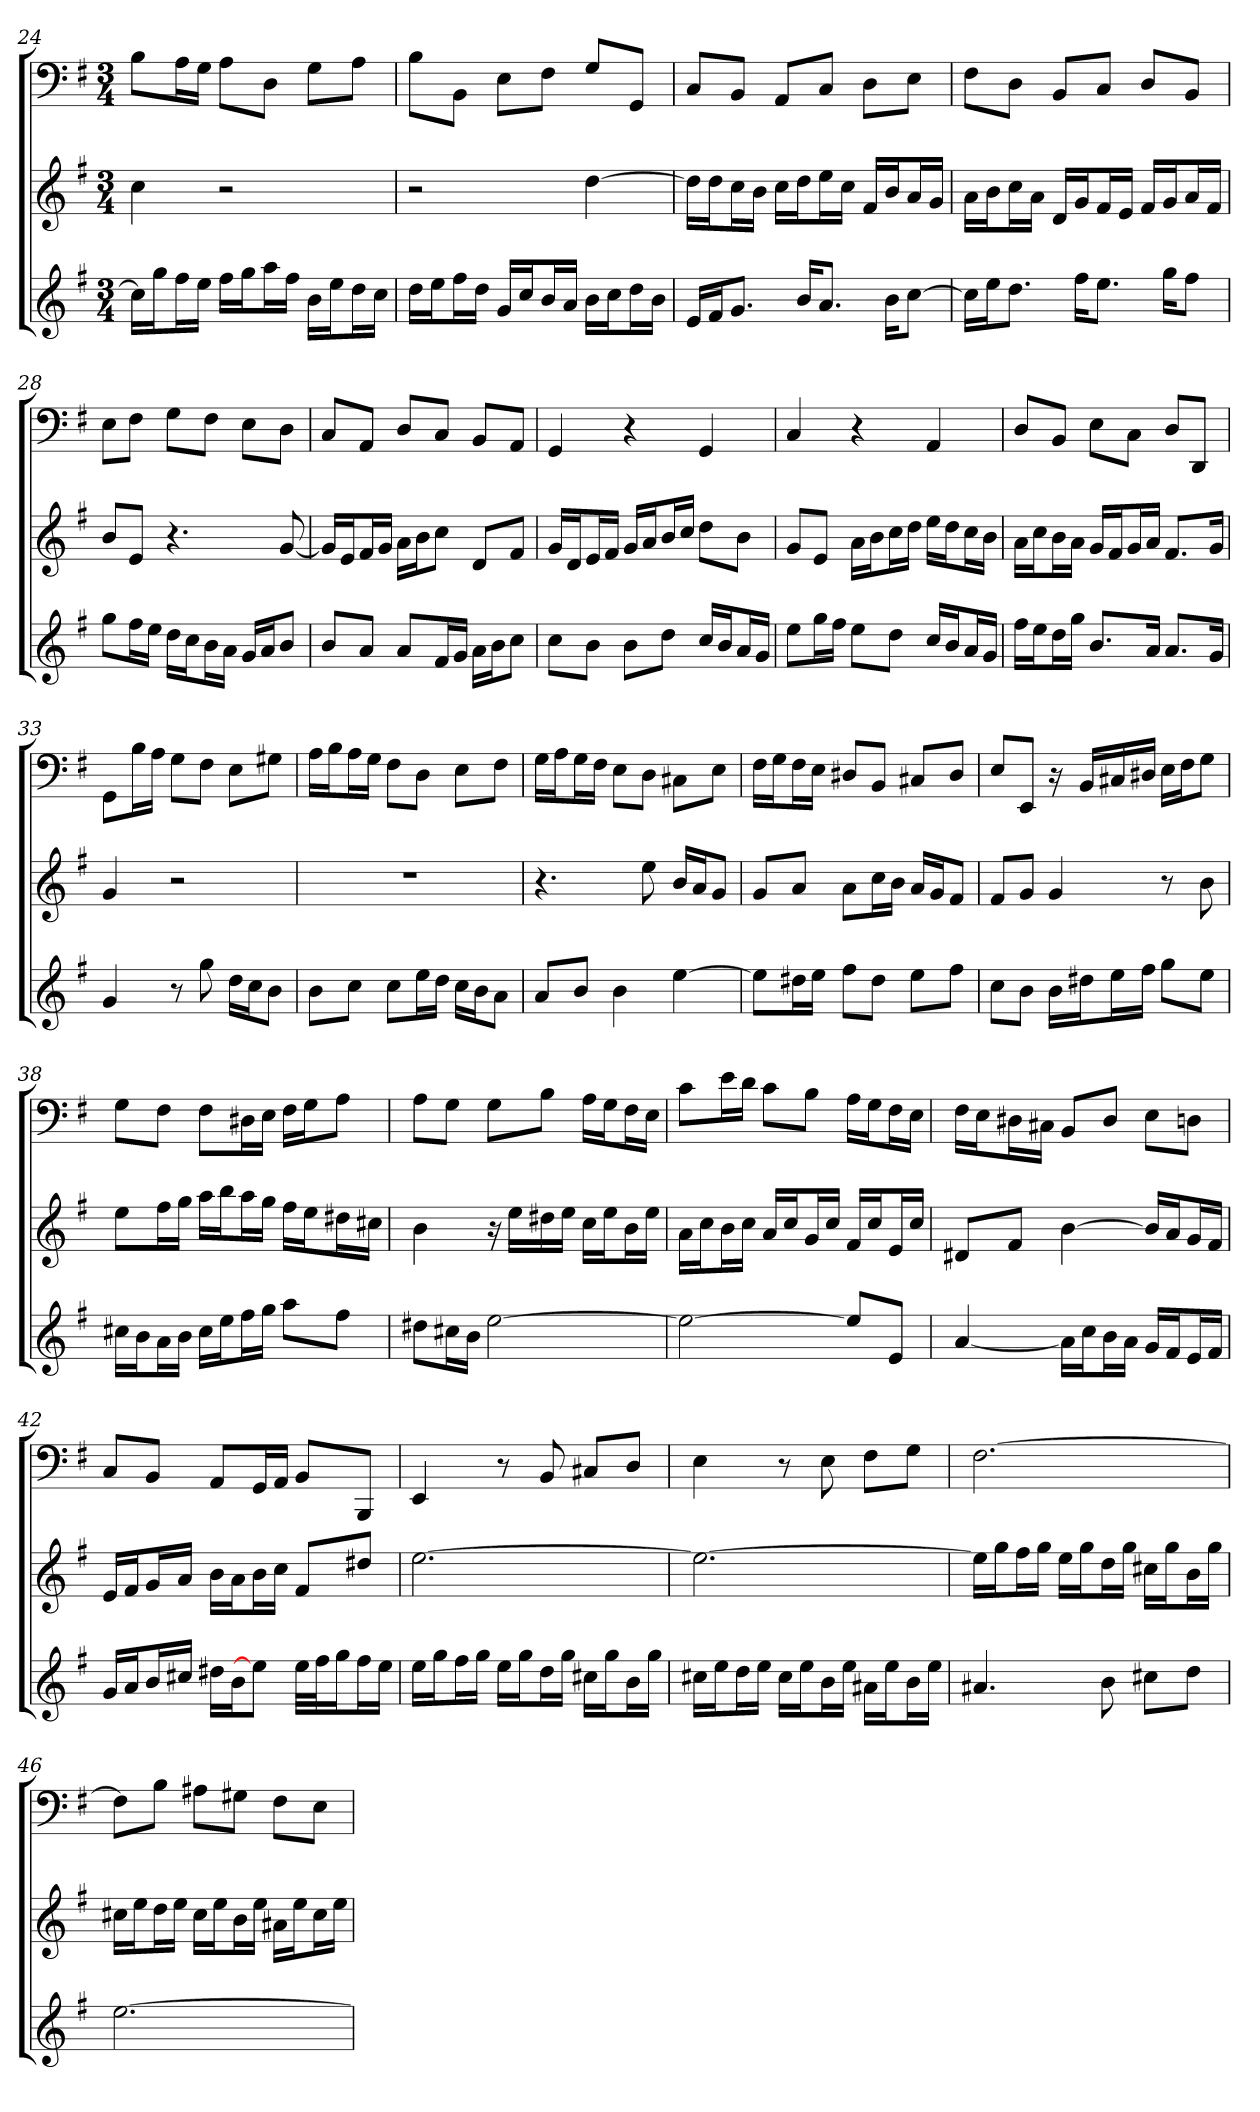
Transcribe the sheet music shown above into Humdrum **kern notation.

**kern	**kern	**kern
*part3	*part2	*part1
*staff3	*staff2	*staff1
*k[f#]	*k[f#]	*k[f#]
*G:	*G:	*G:
*M3/4	*M3/4	*M3/4
=24	=24	=24
16ccLL]	4cc	8BL
16ggJ	.	.
16ff#L	.	16AL
16eeJJ	.	16GJJ
16ff#LL	2r	8AL
16ggJ	.	.
16aaL	.	8DJ
16ff#JJ	.	.
16bLL	.	8GL
16eeJ	.	.
16ddL	.	8AJ
16ccJJ	.	.
=25	=25	=25
16ddLL	2r	8BL
16eeJ	.	.
16ff#L	.	8BBJ
16ddJJ	.	.
16gLL	.	8EL
16ccJ	.	.
16bL	.	8F#J
16aJJ	.	.
16bLL	[4dd	8GL
16ccJ	.	.
16ddL	.	8GGJ
16bJJ	.	.
=26	=26	=26
16eLL	16ddLL]	8CL
16f#J	16ddJ	.
8.gJ	16ccL	8BBJ
.	16bJJ	.
.	16ccLL	8AAL
16bKL	16ddJ	.
8.aJ	16eeL	8CJ
.	16ccJJ	.
.	16f#LL	8DL
16bKL	16bJ	.
[8ccJ	16aL	8EJ
.	16gJJ	.
=27	=27	=27
16ccLL]	16aLL	8F#L
16eeJ	16bJ	.
8.ddJ	16ccL	8DJ
.	16aJJ	.
.	16dLL	8BBL
16ff#KL	16gJ	.
8.eeJ	16f#L	8CJ
.	16eJJ	.
.	16f#LL	8DL
16ggKL	16gJ	.
8ff#J	16aL	8BBJ
.	16f#JJ	.
=28	=28	=28
8ggL	8bL	8EL
16ff#L	8eJ	8F#J
16eeJJ	.	.
16ddLL	4.r	8GL
16ccJ	.	.
16bL	.	8F#J
16aJJ	.	.
16gLL	.	8EL
16aJ	.	.
8bJ	[8g	8DJ
=29	=29	=29
8bL	16gLL]	8CL
.	16eJ	.
8aJ	16f#L	8AAJ
.	16gJJ	.
8aL	16aLL	8DL
.	16bJ	.
16f#L	8ccJ	8CJ
16gJJ	.	.
16aLL	8dL	8BBL
16bJ	.	.
8ccJ	8f#J	8AAJ
=30	=30	=30
8ccL	16gLL	4GG
.	16dJ	.
8bJ	16eL	.
.	16f#JJ	.
8bL	16gLL	4r
.	16aJ	.
8ddJ	16bL	.
.	16ccJJ	.
16ccLL	8ddL	4GG
16bJ	.	.
16aL	8bJ	.
16gJJ	.	.
=31	=31	=31
8eeL	8gL	4C
16ggL	8eJ	.
16ff#JJ	.	.
8eeL	16aLL	4r
.	16bJ	.
8ddJ	16ccL	.
.	16ddJJ	.
16ccLL	16eeLL	4AA
16bJ	16ddJ	.
16aL	16ccL	.
16gJJ	16bJJ	.
=32	=32	=32
16ff#LL	16aLL	8DL
16eeJ	16ccJ	.
16ddL	16bL	8BBJ
16ggJJ	16aJJ	.
8.bL	16gLL	8EL
.	16f#J	.
.	16gL	8CJ
16aJk	16aJJ	.
8.aL	8.f#L	8DL
.	.	8DDJ
16gJk	16gJk	.
=33	=33	=33
4g	4g	8GGL
.	.	16BL
.	.	16AJJ
8r	2r	8GL
8gg	.	8F#J
16ddLL	.	8EL
16ccJ	.	.
8bJ	.	8G#XJ
=34	=34	=34
8bL	2.r	16ALL
.	.	16BJ
8ccJ	.	16AL
.	.	16GJJ
8ccL	.	8F#L
16eeL	.	8DJ
16ddJJ	.	.
16ccLL	.	8EL
16bJ	.	.
8aJ	.	8F#J
=35	=35	=35
8aL	4.r	16GLL
.	.	16AJ
8bJ	.	16GL
.	.	16F#JJ
4b	.	8EL
.	8ee	8DJ
[4ee	16bLL	8C#XL
.	16aJ	.
.	8gJ	8EJ
=36	=36	=36
8eeL]	8gL	16F#LL
.	.	16GJ
16dd#XL	8aJ	16F#L
16eeJJ	.	16EJJ
8ff#L	8aL	8D#XL
8dd#J	16ccL	8BBJ
.	16bJJ	.
8eeL	16aLL	8C#XL
.	16gJ	.
8ff#J	8f#J	8D#J
=37	=37	=37
8ccL	8f#L	8EL
8bJ	8gJ	8EEJ
16bLL	4g	16r
16dd#XJ	.	16BBLL
16eeL	.	16C#X
16ff#JJ	.	16D#XJJ
8ggL	8r	16ELL
.	.	16F#J
8eeJ	8b	8GJ
=38	=38	=38
16cc#XLL	8eeL	8GL
16bJ	.	.
16aL	16ff#L	8F#J
16bJJ	16ggJJ	.
16cc#LL	16aaLL	8F#L
16eeJ	16bbJ	.
16ff#L	16aaL	16D#XL
16ggJJ	16ggJJ	16EJJ
8aaL	16ff#LL	16F#LL
.	16eeJ	16GJ
8ff#J	16dd#XL	8AJ
.	16cc#XJJ	.
=39	=39	=39
8dd#XL	4b	8AL
16cc#XL	.	8GJ
16bJJ	.	.
[2ee	16r	8GL
.	16eeLL	.
.	16dd#X	8BJ
.	16eeJJ	.
.	16ccLL	16ALL
.	16eeJ	16GJ
.	16bL	16F#L
.	16eeJJ	16EJJ
=40	=40	=40
2ee_	16aLL	8cL
.	16ccJ	.
.	16bL	16eL
.	16ccJJ	16dJJ
.	16aLL	8cL
.	16ccJ	.
.	16gL	8BJ
.	16ccJJ	.
8eeL]	16f#LL	16ALL
.	16ccJ	16GJ
8eJ	16eL	16F#L
.	16ccJJ	16EJJ
=41	=41	=41
[4a	8d#XL	16F#LL
.	.	16EJ
.	8f#J	16D#XL
.	.	16C#XJJ
16aLL]	[4b	8BBL
16ccJ	.	.
16bL	.	8D#J
16aJJ	.	.
16gLL	16bLL]	8EL
16f#J	16aJ	.
16eL	16gL	8DnJ
16f#JJ	16f#JJ	.
=42	=42	=42
16gLL	16eLL	8CL
16aJ	16f#J	.
16bL	16gL	8BBJ
16cc#XJJ	16aJJ	.
16dd#XLL	16bLL	8AAL
16bJ	16aJ	.
8eeJ]	16bL	16GGL
.	16ccJJ	16AAJJ
32eeLLL	8f#L	8BBL
32ff#J	.	.
16ggJ	.	.
16ff#L	8dd#XJ	8BBBJ
16eeJJ	.	.
=43	=43	=43
16eeLL	[2.ee	4EE
16ggJ	.	.
16ff#L	.	.
16ggJJ	.	.
16eeLL	.	8r
16ggJ	.	.
16ddL	.	8BB
16ggJJ	.	.
16cc#XLL	.	8C#XL
16ggJ	.	.
16bL	.	8DJ
16ggJJ	.	.
=44	=44	=44
16cc#XLL	2.ee_	4E
16eeJ	.	.
16ddL	.	.
16eeJJ	.	.
16cc#LL	.	8r
16eeJ	.	.
16bL	.	8E
16eeJJ	.	.
16a#XLL	.	8F#L
16eeJ	.	.
16bL	.	8GJ
16eeJJ	.	.
=45	=45	=45
4.a#X	16eeLL]	[2.F#
.	16ggJ	.
.	16ff#L	.
.	16ggJJ	.
.	16eeLL	.
.	16ggJ	.
8b	16ddL	.
.	16ggJJ	.
8cc#XL	16cc#XLL	.
.	16ggJ	.
8ddJ	16bL	.
.	16ggJJ	.
=46	=46	=46
[2.ee	16cc#XLL	8F#L]
.	16eeJ	.
.	16ddL	8BJ
.	16eeJJ	.
.	16cc#LL	8A#XL
.	16eeJ	.
.	16bL	8G#XJ
.	16eeJJ	.
.	16a#XLL	8F#L
.	16eeJ	.
.	16cc#L	8EJ
.	16eeJJ	.
=	=	=
*-	*-	*-
